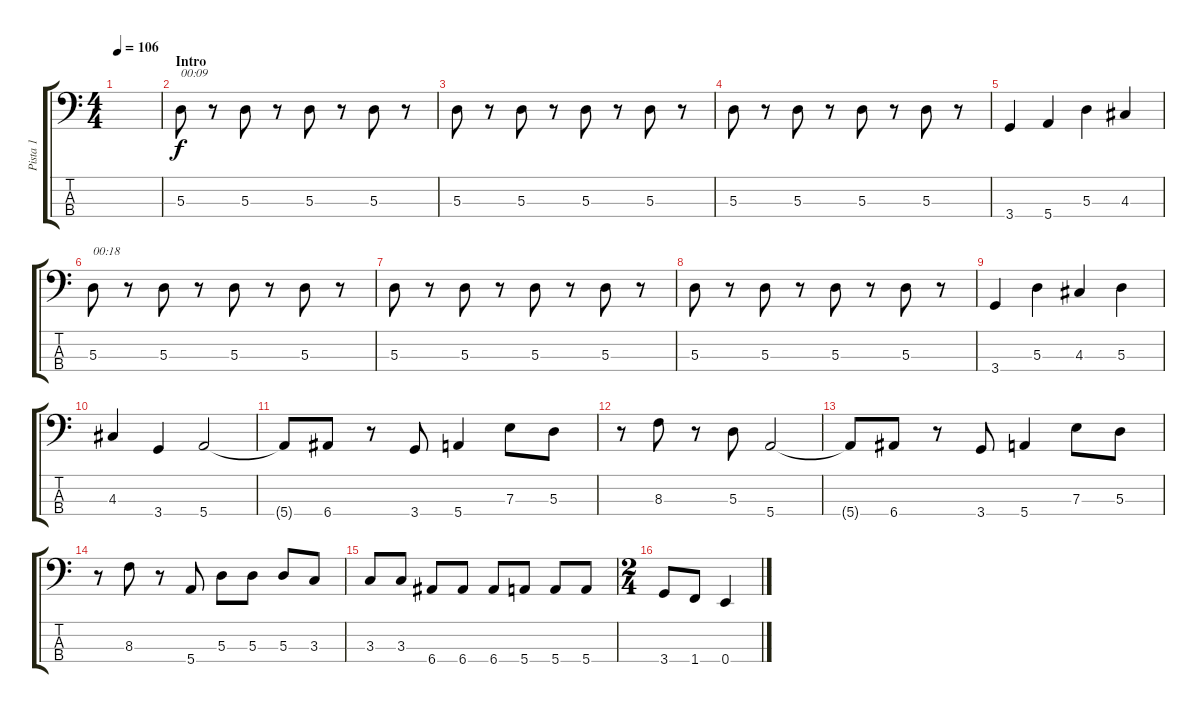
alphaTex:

\track ("Pista 1" "Pista 1") {instrument electricbasspick}
\staff {score tabs}
\tuning (G2 D2 A1 E1) {hide}
\ts (4 4)
\tempo 106
\clef f4
\ks c
|
\section ("" "Intro")
5.3.8{txt "00:09"} r.8 5.3.8 r.8 5.3.8 r.8 5.3.8 r.8 |
5.3.8 r.8 5.3.8 r.8 5.3.8 r.8 5.3.8 r.8 |
5.3.8 r.8 5.3.8 r.8 5.3.8 r.8 5.3.8 r.8 |
3.4.4 5.4.4 5.3.4 4.3.4 |
5.3.8{txt "00:18"} r.8 5.3.8 r.8 5.3.8 r.8 5.3.8 r.8 |
5.3.8 r.8 5.3.8 r.8 5.3.8 r.8 5.3.8 r.8 |
5.3.8 r.8 5.3.8 r.8 5.3.8 r.8 5.3.8 r.8 |
3.4.4 5.3.4 4.3.4 5.3.4 |
4.3.4 3.4.4 5.4.2 |
5.4{t}.8 6.4.8 r.8 3.4.8 5.4.4 7.3.8 5.3.8 |
r.8 8.3.8 r.8 5.3.8 5.4.2 |
5.4{t}.8 6.4.8 r.8 3.4.8 5.4.4 7.3.8 5.3.8 |
r.8 8.3.8 r.8 5.4.8 5.3.8 5.3.8 5.3.8 3.3.8 |
3.3.8 3.3.8 6.4.8 6.4.8 6.4.8 5.4.8 5.4.8 5.4.8 |
\ts (2 4)
3.4.8 1.4.8 0.4.4
